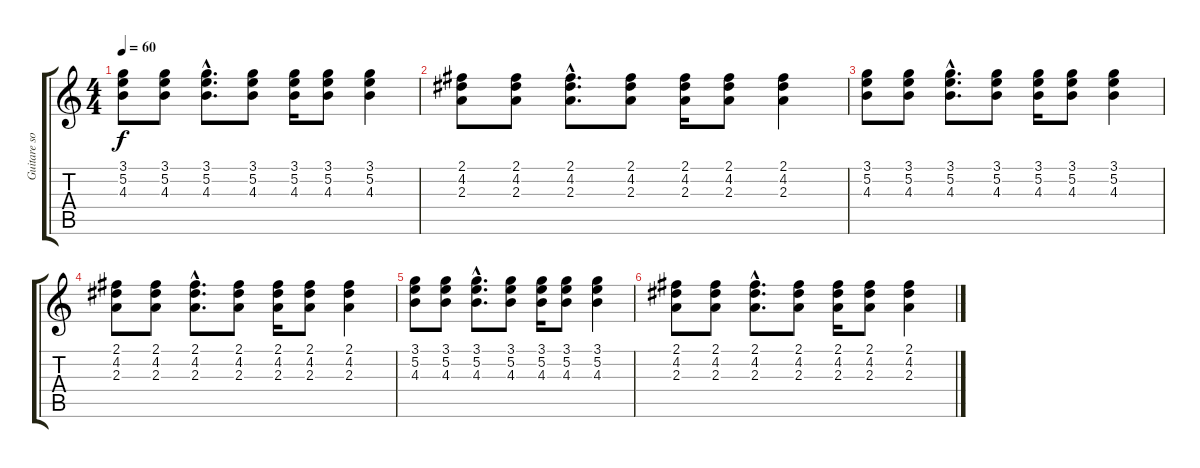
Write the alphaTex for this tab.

\track ("Guitare solo" "Guitare so") {instrument acousticguitarnylon}
\staff {score tabs}
\tuning (E4 B3 G3 D3 A2 E2) {hide}
\ts (4 4)
\tempo 60
\clef g2
\ks c
(3.1 5.2 4.3).8{dy f} (3.1 5.2 4.3).8 (3.1{hac} 5.2{hac} 4.3{hac}).8{d} (3.1 5.2 4.3).8 (3.1 5.2 4.3).16 (3.1 5.2 4.3).8 (3.1 5.2 4.3).4 |
(2.1 4.2 2.3).8 (2.1 4.2 2.3).8 (2.1{hac} 4.2{hac} 2.3{hac}).8{d} (2.1 4.2 2.3).8 (2.1 4.2 2.3).16 (2.1 4.2 2.3).8 (2.1 4.2 2.3).4 |
(3.1 5.2 4.3).8{volume 16 instrument distortionguitar} (3.1 5.2 4.3).8 (3.1{hac} 5.2{hac} 4.3{hac}).8{d} (3.1 5.2 4.3).8 (3.1 5.2 4.3).16 (3.1 5.2 4.3).8 (3.1 5.2 4.3).4 |
(2.1 4.2 2.3).8 (2.1 4.2 2.3).8 (2.1{hac} 4.2{hac} 2.3{hac}).8{d} (2.1 4.2 2.3).8 (2.1 4.2 2.3).16 (2.1 4.2 2.3).8 (2.1 4.2 2.3).4 |
(3.1 5.2 4.3).8{instrument distortionguitar} (3.1 5.2 4.3).8 (3.1{hac} 5.2{hac} 4.3{hac}).8{d} (3.1 5.2 4.3).8 (3.1 5.2 4.3).16 (3.1 5.2 4.3).8 (3.1 5.2 4.3).4 |
(2.1 4.2 2.3).8 (2.1 4.2 2.3).8 (2.1{hac} 4.2{hac} 2.3{hac}).8{d} (2.1 4.2 2.3).8 (2.1 4.2 2.3).16 (2.1 4.2 2.3).8 (2.1 4.2 2.3).4
